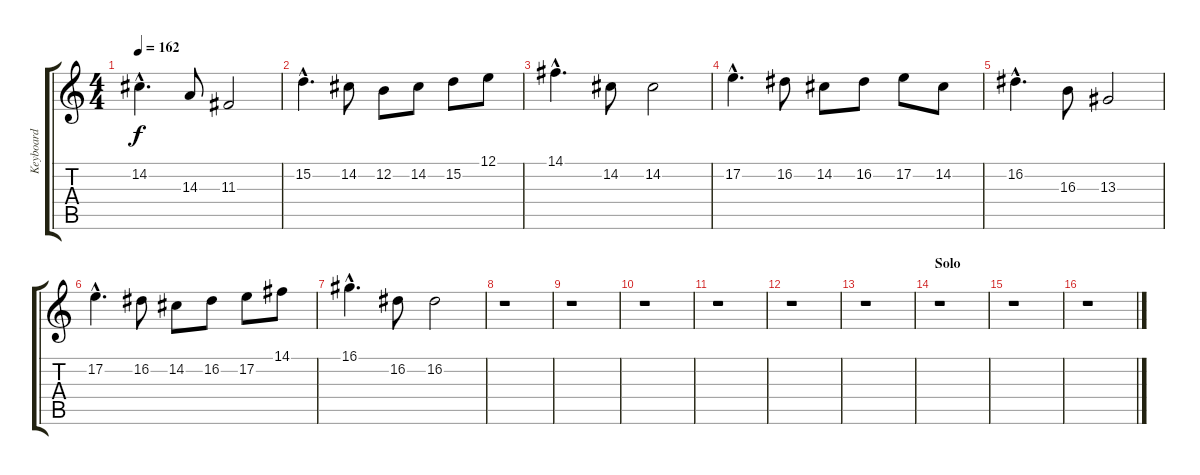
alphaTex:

\track ("Keyboard" "Keyboard") {instrument vibraphone}
\staff {score tabs}
\tuning (E4 B3 G3 D3 A2 E2) {hide}
\ts (4 4)
\tempo 162
\clef g2
\ks c
14.2{hac}.4{d dy f} 14.3.8 11.3.2 |
15.2{hac}.4{d} 14.2.8 12.2.8 14.2.8 15.2.8 12.1.8 |
14.1{hac}.4{d} 14.2.8 14.2.2 |
17.2{hac}.4{d} 16.2.8 14.2.8 16.2.8 17.2.8 14.2.8 |
16.2{hac}.4{d} 16.3.8 13.3.2 |
17.2{hac}.4{d} 16.2.8 14.2.8 16.2.8 17.2.8 14.1.8 |
16.1{hac}.4{d} 16.2.8 16.2.2 |
r.1 |
r.1 |
\section ("" "")
r.1 |
r.1 |
r.1 |
r.1 |
\section ("" "Solo")
r.1 |
r.1 |
r.1
